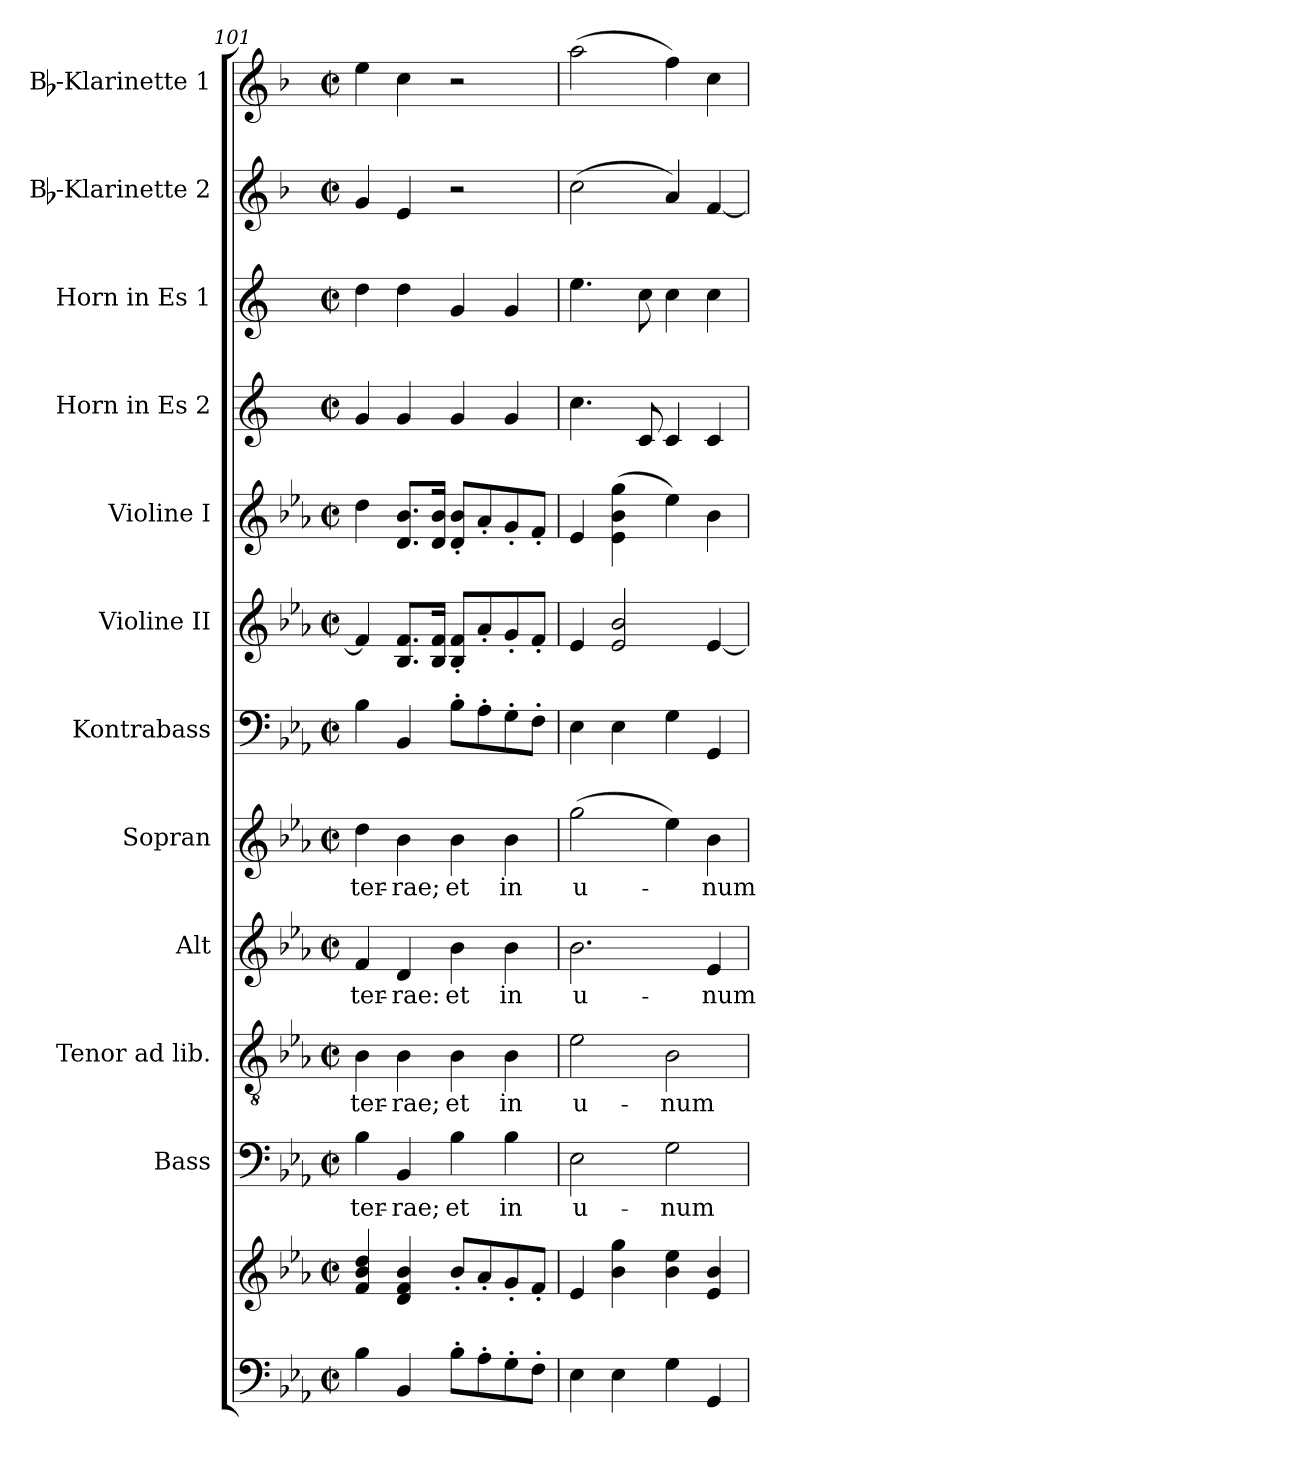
**kern	**kern	**kern	**text	**kern	**text	**kern	**text	**kern	**text	**kern	**kern	**kern	**kern	**kern	**kern	**kern
*part12	*part12	*part11	*part11	*part10	*part10	*part9	*part9	*part8	*part8	*part7	*part6	*part5	*part4	*part3	*part2	*part1
*staff13	*staff12	*staff11	*staff11	*staff10	*staff10	*staff9	*staff9	*staff8	*staff8	*staff7	*staff6	*staff5	*staff4	*staff3	*staff2	*staff1
*	*	*I"Bass	*	*I"Tenor ad lib.	*	*I"Alt	*	*I"Sopran	*	*I"Kontrabass	*I"Violine II	*I"Violine I	*I"Horn in Es 2	*I"Horn in Es 1	*I"Bb-Klarinette 2	*I"Bb-Klarinette 1
*	*	*I'B.	*	*I'T.	*	*I'A.	*	*I'S.	*	*I'Kb.	*I'Vl. II	*I'Vl. I	*	*	*I'Bb Kl. 2	*I'Bb Kl. 1
*clefF4	*clefG2	*clefF4	*	*clefGv2	*	*clefG2	*	*clefG2	*	*clefF4	*clefG2	*clefG2	*clefG2	*clefG2	*clefG2	*clefG2
*	*	*	*	*	*	*	*	*	*	*ITrd7c12	*	*	*ITrd5c9	*ITrd5c9	*ITrd1c2	*ITrd1c2
*k[b-e-a-]	*k[b-e-a-]	*k[b-e-a-]	*	*k[b-e-a-]	*	*k[b-e-a-]	*	*k[b-e-a-]	*	*k[b-e-a-]	*k[b-e-a-]	*k[b-e-a-]	*k[b-e-a-]	*k[b-e-a-]	*k[b-e-a-]	*k[b-e-a-]
*E-:	*E-:	*E-:	*	*E-:	*	*E-:	*	*E-:	*	*E-:	*E-:	*E-:	*E-:	*E-:	*E-:	*E-:
*M2/2	*M2/2	*M2/2	*	*M2/2	*	*M2/2	*	*M2/2	*	*M2/2	*M2/2	*M2/2	*M2/2	*M2/2	*M2/2	*M2/2
*met(c|)	*met(c|)	*met(c|)	*	*met(c|)	*	*met(c|)	*	*met(c|)	*	*met(c|)	*met(c|)	*met(c|)	*met(c|)	*met(c|)	*met(c|)	*met(c|)
=101	=101	=101	=101	=101	=101	=101	=101	=101	=101	=101	=101	=101	=101	=101	=101	=101
!	!	!	!LO:LY:b	!	!LO:LY:b	!	!LO:LY:b	!	!LO:LY:b	!	!	!	!	!	!	!
4B-\	4f/ 4b-/ 4dd/	4B-\	ter-	4B-\	ter-	4f/	ter-	4dd\	ter-	4BB-\	4f/]	4dd\	4B-/	4f\	4f/	4dd\
!	!	!	!LO:LY:b	!	!LO:LY:b	!	!LO:LY:b	!	!LO:LY:b	!	!	!	!	!	!	!
4BB-/	4d/ 4f/ 4b-/	4BB-/	-rae;	4B-\	-rae;	4d/	-rae:	4b-\	-rae;	4BBB-/	8.B-/ 8.f/L	8.d/ 8.b-/L	4B-/	4f\	4d/	4b-\
.	.	.	.	.	.	.	.	.	.	.	16B-/ 16f/Jk	16d/ 16b-/Jk	.	.	.	.
!	!	!	!LO:LY:b	!	!LO:LY:b	!	!LO:LY:b	!	!LO:LY:b	!	!	!	!	!	!	!
8B-'>\L	8b-'</L	4B-\	et	4B-\	et	4b-\	et	4b-\	et	8BB-'>\L	8B-/'< 8f/'<L	8d/'< 8b-/'<L	4B-/	4B-/	2r	2r
8A-'>\	8a-'</	.	.	.	.	.	.	.	.	8AA-'>\	8a-'</	8a-'</	.	.	.	.
!	!	!	!LO:LY:b	!	!LO:LY:b	!	!LO:LY:b	!	!LO:LY:b	!	!	!	!	!	!	!
8G'>\	8g'</	4B-\	in	4B-\	in	4b-\	in	4b-\	in	8GG'>\	8g'</	8g'</	4B-/	4B-/	.	.
8F'>\J	8f'</J	.	.	.	.	.	.	.	.	8FF'>\J	8f'</J	8f'</J	.	.	.	.
!!LO:PB:g=z
=102	=102	=102	=102	=102	=102	=102	=102	=102	=102	=102	=102	=102	=102	=102	=102	=102
!	!	!	!LO:LY:b	!	!LO:LY:b	!	!LO:LY:b	!	!LO:LY:b	!	!	!	!	!	!	!
4E-\	4e-/	2E-\	u-	2e-\	u-	2.b-\	u-	(>2gg\	u-	4EE-\	4e-/	4e-/	4.e-\	4.g\	(>2b-\	(>2gg\
4E-\	4b-\ 4gg\	.	.	.	.	.	.	.	.	4EE-\	2e-/ 2b-/	(>4e-\ 4b-\ 4gg\	.	.	.	.
.	.	.	.	.	.	.	.	.	.	.	.	.	8E-/	8e-\	.	.
!	!	!	!LO:LY:b	!	!LO:LY:b	!	!	!	!	!	!	!	!	!	!	!
4G\	4b-\ 4ee-\	2G\	-num	2B-\	-num	.	.	4ee-\)	.	4GG\	.	4ee-\)	4E-/	4e-\	4g/)	4ee-\)
!	!	!	!	!	!	!	!LO:LY:b	!	!LO:LY:b	!	!	!	!	!	!	!
4GG/	4e-/ 4b-/	.	.	.	.	4e-/	-num	4b-\	-num	4GGG/	[4e-/	4b-\	4E-/	4e-\	[4e-/	4b-\
=	=	=	=	=	=	=	=	=	=	=	=	=	=	=	=	=
*-	*-	*-	*-	*-	*-	*-	*-	*-	*-	*-	*-	*-	*-	*-	*-	*-
